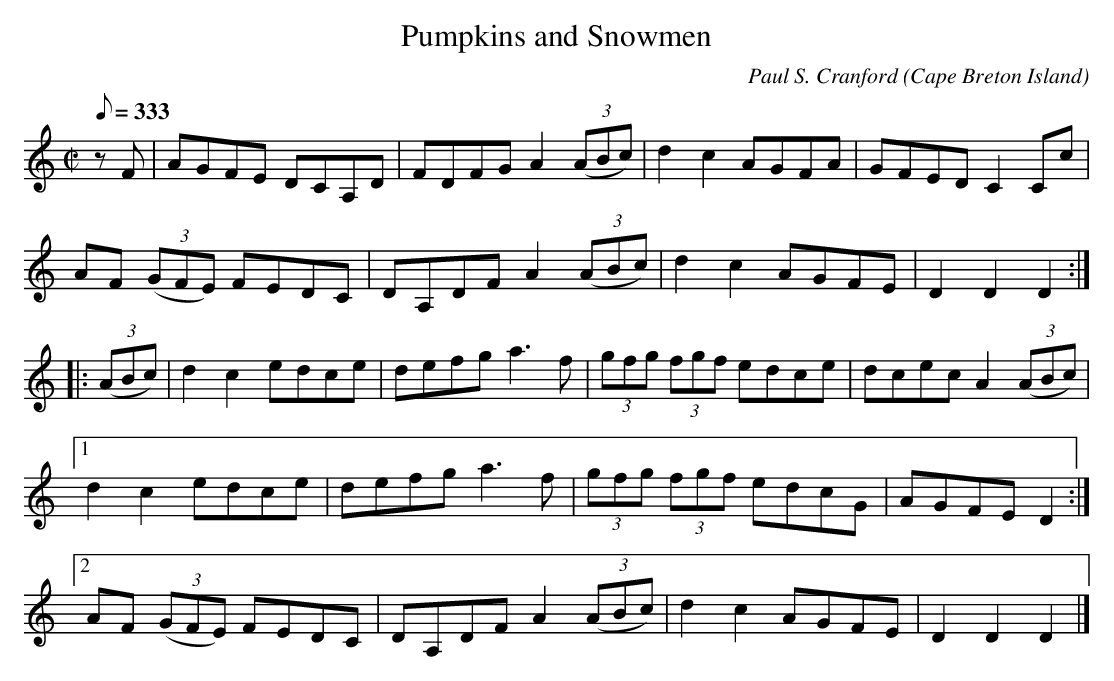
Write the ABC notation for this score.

X:1
T:Pumpkins and Snowmen
C:Paul S. Cranford
O:Cape Breton Island
L:1/8
Q:333
M:C|
K:Ddor
z F|AGFE DCA,D|FDFG A2 (3(ABc)|d2 c2 AGFA|GFED C2 Cc|
AF (3(GFE) FEDC|DA,DF A2 (3(ABc)|d2 c2 AGFE|D2 D2 D2:|
|:(3(ABc)|d2 c2 edce|defg a3 f|(3gfg (3fgf edce|dcec A2 (3(ABc)|
[1d2 c2 edce|defg a3 f|(3gfg (3fgf edcG|AGFE D2:|
[2AF (3(GFE) FEDC|DA,DF A2 (3(ABc)|d2 c2 AGFE|D2 D2 D2|]
